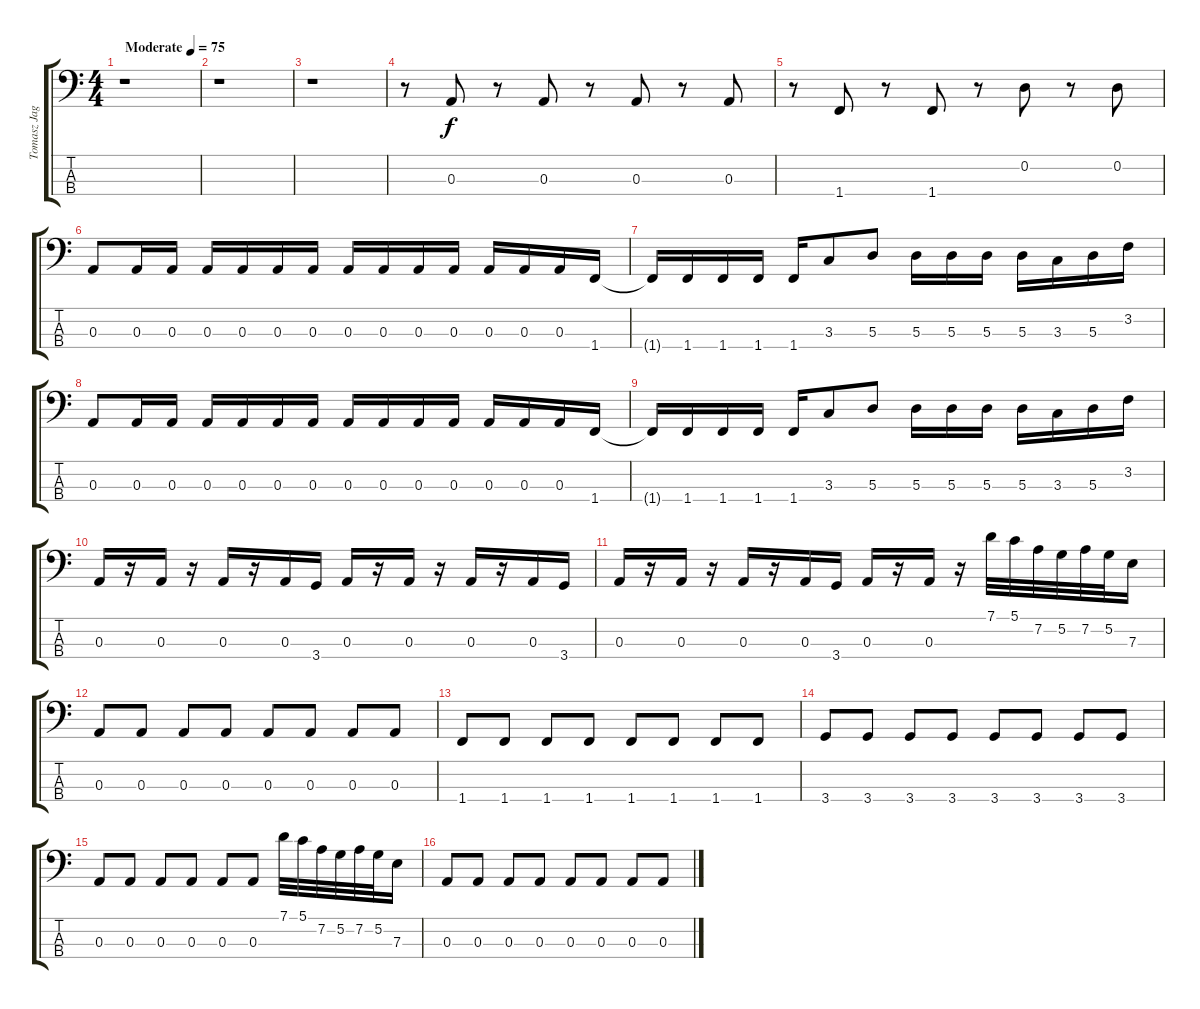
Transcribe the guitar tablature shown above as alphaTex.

\track ("Tomasz Jaguś" "Tomasz Jag") {instrument electricbassfinger}
\staff {score tabs}
\tuning (G2 D2 A1 E1) {hide}
\ts (4 4)
\tempo (75 "Moderate")
\clef f4
\ks c
r.1{dy f instrument electricbassfinger} |
r.1 |
r.1 |
r.8 0.3.8 r.8 0.3.8 r.8 0.3.8 r.8 0.3.8 |
r.8 1.4.8 r.8 1.4.8 r.8 0.2.8 r.8 0.2.8 |
0.3.8 0.3.16 0.3.16 0.3.16 0.3.16 0.3.16 0.3.16 0.3.16 0.3.16 0.3.16 0.3.16 0.3.16 0.3.16 0.3.16 1.4.16 |
1.4{t}.16 1.4.16 1.4.16 1.4.16 1.4.16 3.3.8 5.3.8 5.3.16 5.3.16 5.3.16 5.3.16 3.3.16 5.3.16 3.2.16 |
0.3.8 0.3.16 0.3.16 0.3.16 0.3.16 0.3.16 0.3.16 0.3.16 0.3.16 0.3.16 0.3.16 0.3.16 0.3.16 0.3.16 1.4.16 |
1.4{t}.16 1.4.16 1.4.16 1.4.16 1.4.16 3.3.8 5.3.8 5.3.16 5.3.16 5.3.16 5.3.16 3.3.16 5.3.16 3.2.16 |
0.3.16 r.16 0.3.16 r.16 0.3.16 r.16 0.3.16 3.4.16 0.3.16 r.16 0.3.16 r.16 0.3.16 r.16 0.3.16 3.4.16 |
0.3.16 r.16 0.3.16 r.16 0.3.16 r.16 0.3.16 3.4.16 0.3.16 r.16 0.3.16 r.16 7.1.32 5.1.32 7.2.32 5.2.32 7.2.32 5.2.32 7.3.16 |
0.3.8 0.3.8 0.3.8 0.3.8 0.3.8 0.3.8 0.3.8 0.3.8 |
1.4.8 1.4.8 1.4.8 1.4.8 1.4.8 1.4.8 1.4.8 1.4.8 |
3.4.8 3.4.8 3.4.8 3.4.8 3.4.8 3.4.8 3.4.8 3.4.8 |
0.3.8 0.3.8 0.3.8 0.3.8 0.3.8 0.3.8 7.1.32 5.1.32 7.2.32 5.2.32 7.2.32 5.2.32 7.3.16 |
0.3.8 0.3.8 0.3.8 0.3.8 0.3.8 0.3.8 0.3.8 0.3.8
